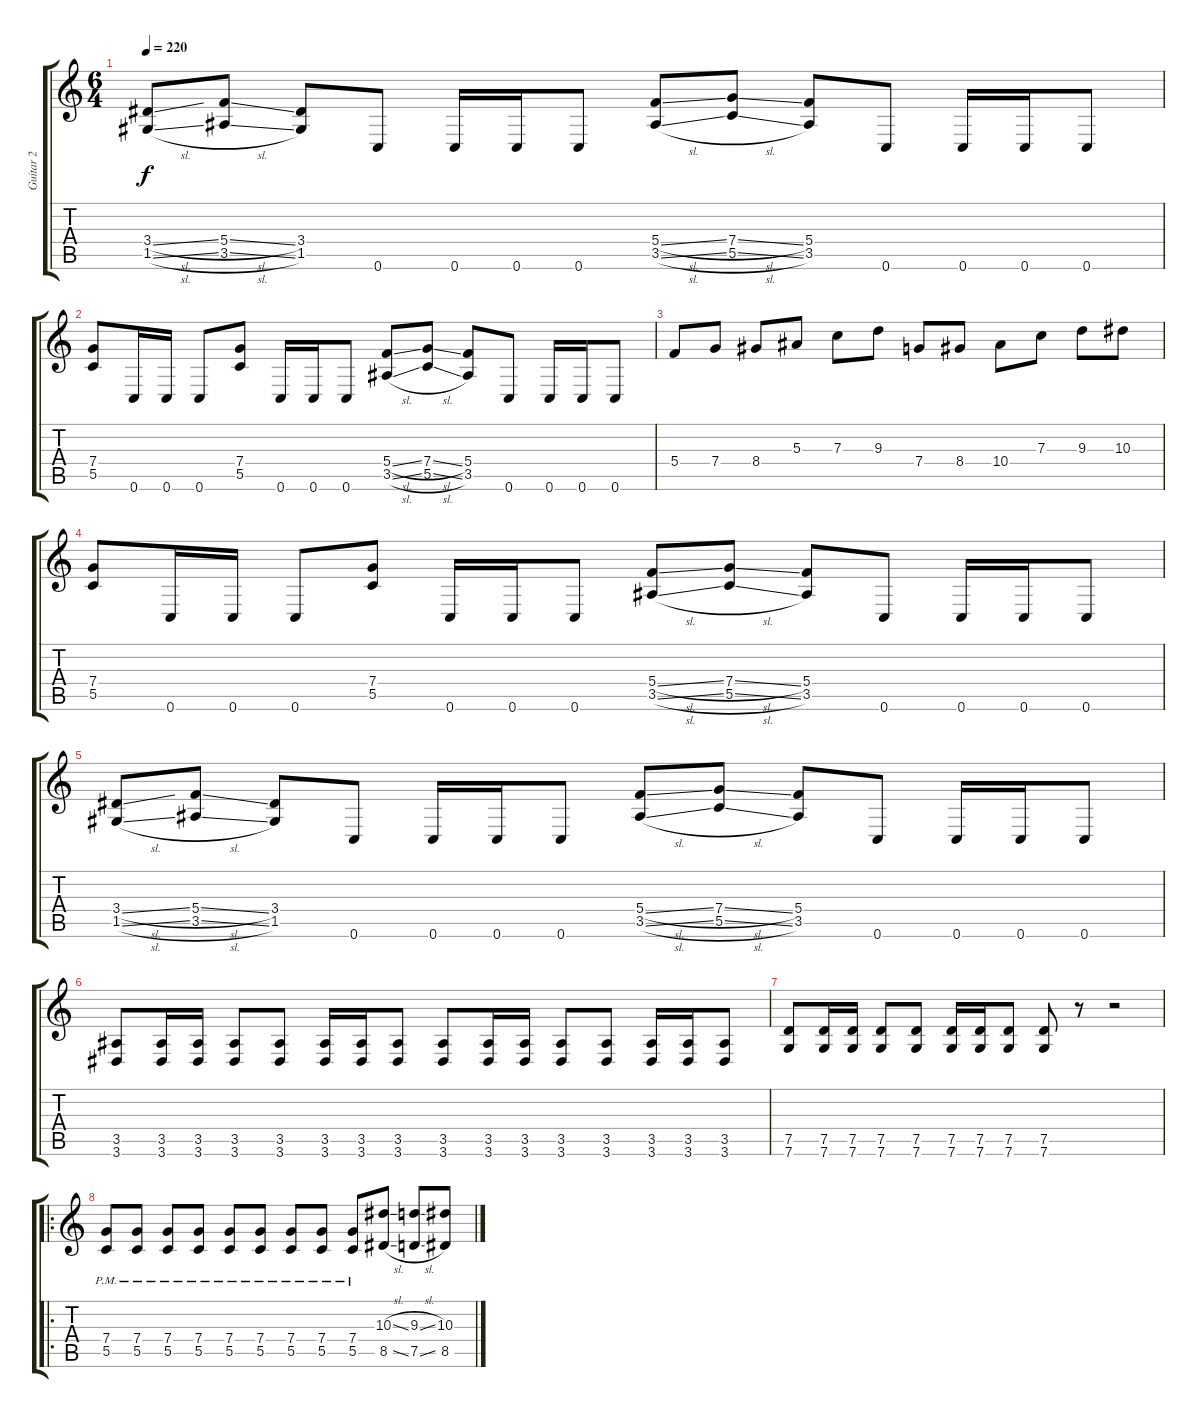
\track ("Guitar 2" "Guitar 2") {instrument distortionguitar}
\staff {score tabs}
\tuning (D4 A3 F3 C3 G2 C2) {hide}
\ts (6 4)
\tempo 220
\clef g2
\ks c
(3.4{sl} 1.5{sl}).8{dy f} (5.4{sl} 3.5{sl}).8 (3.4 1.5).8 0.6.8 0.6.16 0.6.16 0.6.8 (5.4{sl} 3.5{sl}).8 (7.4{sl} 5.5{sl}).8 (5.4 3.5).8 0.6.8 0.6.16 0.6.16 0.6.8 |
(7.4 5.5).8 0.6.16 0.6.16 0.6.8 (7.4 5.5).8 0.6.16 0.6.16 0.6.8 (5.4{sl} 3.5{sl}).8 (7.4{sl} 5.5{sl}).8 (5.4 3.5).8 0.6.8 0.6.16 0.6.16 0.6.8 |
5.4.8 7.4.8 8.4.8 5.3.8 7.3.8 9.3.8 7.4.8 8.4.8 10.4.8 7.3.8 9.3.8 10.3.8 |
(7.4 5.5).8 0.6.16 0.6.16 0.6.8 (7.4 5.5).8 0.6.16 0.6.16 0.6.8 (5.4{sl} 3.5{sl}).8 (7.4{sl} 5.5{sl}).8 (5.4 3.5).8 0.6.8 0.6.16 0.6.16 0.6.8 |
(3.4{sl} 1.5{sl}).8 (5.4{sl} 3.5{sl}).8 (3.4 1.5).8 0.6.8 0.6.16 0.6.16 0.6.8 (5.4{sl} 3.5{sl}).8 (7.4{sl} 5.5{sl}).8 (5.4 3.5).8 0.6.8 0.6.16 0.6.16 0.6.8 |
(3.5 3.6).8 (3.5 3.6).16 (3.5 3.6).16 (3.5 3.6).8 (3.5 3.6).8 (3.5 3.6).16 (3.5 3.6).16 (3.5 3.6).8 (3.5 3.6).8 (3.5 3.6).16 (3.5 3.6).16 (3.5 3.6).8 (3.5 3.6).8 (3.5 3.6).16 (3.5 3.6).16 (3.5 3.6).8 |
(7.5 7.6).8 (7.5 7.6).16 (7.5 7.6).16 (7.5 7.6).8 (7.5 7.6).8 (7.5 7.6).16 (7.5 7.6).16 (7.5 7.6).8 (7.5 7.6).8 r.8 r.2 |
\ro
(7.4{pm} 5.5{pm}).8 (7.4{pm} 5.5{pm}).8 (7.4{pm} 5.5{pm}).8 (7.4{pm} 5.5{pm}).8 (7.4{pm} 5.5{pm}).8 (7.4{pm} 5.5{pm}).8 (7.4{pm} 5.5{pm}).8 (7.4{pm} 5.5{pm}).8 (7.4{pm} 5.5{pm}).8 (10.3{sl} 8.5{sl}).8 (9.3{sl} 7.5{sl}).8 (10.3 8.5).8
